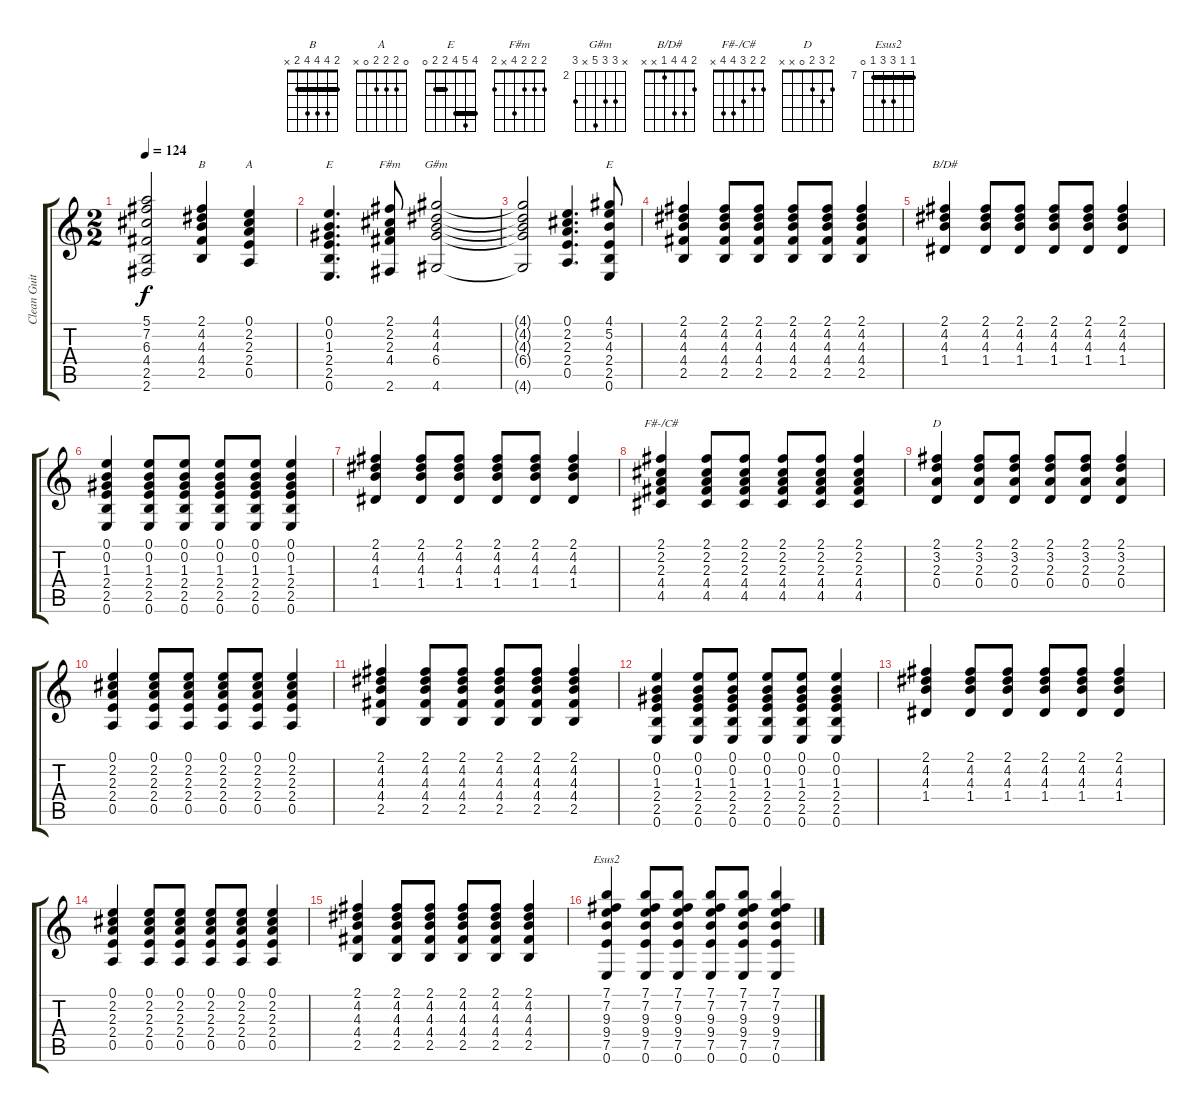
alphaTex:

\track ("Clean Guitar" "Clean Guit") {instrument acousticguitarsteel}
\staff {score tabs}
\tuning (E4 B3 G3 D3 A2 E2) {hide}
\chord ("B" 2 4 4 4 2 x) {barre 2}
\chord ("A" 0 2 2 2 0 x)
\chord ("E" 0 0 1 2 2 0)
\chord ("F#m" 2 2 2 4 x 2)
\chord ("G#m" x 4 4 6 x 4) {firstfret 2}
\chord ("E" 4 5 4 2 2 0) {barre (2 4)}
\chord ("B/D#" 2 4 4 1 x x)
\chord ("F#-/C#" 2 2 3 4 4 x)
\chord ("D" 2 3 2 0 x x)
\chord ("Esus2" 7 7 9 9 7 0) {firstfret 7 barre 7}
\ts (2 2)
\tempo 124
\clef g2
\ks c
(5.1{t} 7.2{t} 6.3{t} 4.4{t} 2.5{t} 2.6{t}).2{dy f} (2.1 4.2 4.3 4.4 2.5).4{ch "B"} (0.1 2.2 2.3 2.4 0.5).4{ch "A"} |
(0.1 0.2 1.3 2.4 2.5 0.6).4{d ch "E"} (2.1 2.2 2.3 4.4 2.6).8{ch "F#m"} (4.1 4.2 4.3 6.4 4.6).2{ch "G#m"} |
(4.1{t} 4.2{t} 4.3{t} 6.4{t} 4.6{t}).2 (0.1 2.2 2.3 2.4 0.5).4{d} (4.1 5.2 4.3 2.4 2.5 0.6).8{ch "E"} |
(2.1 4.2 4.3 4.4 2.5).4 (2.1 4.2 4.3 4.4 2.5).8 (2.1 4.2 4.3 4.4 2.5).8 (2.1 4.2 4.3 4.4 2.5).8 (2.1 4.2 4.3 4.4 2.5).8 (2.1 4.2 4.3 4.4 2.5).4 |
(2.1 4.2 4.3 1.4).4{ch "B/D#"} (2.1 4.2 4.3 1.4).8 (2.1 4.2 4.3 1.4).8 (2.1 4.2 4.3 1.4).8 (2.1 4.2 4.3 1.4).8 (2.1 4.2 4.3 1.4).4 |
(0.1 0.2 1.3 2.4 2.5 0.6).4 (0.1 0.2 1.3 2.4 2.5 0.6).8 (0.1 0.2 1.3 2.4 2.5 0.6).8 (0.1 0.2 1.3 2.4 2.5 0.6).8 (0.1 0.2 1.3 2.4 2.5 0.6).8 (0.1 0.2 1.3 2.4 2.5 0.6).4 |
(2.1 4.2 4.3 1.4).4 (2.1 4.2 4.3 1.4).8 (2.1 4.2 4.3 1.4).8 (2.1 4.2 4.3 1.4).8 (2.1 4.2 4.3 1.4).8 (2.1 4.2 4.3 1.4).4 |
(2.1 2.2 2.3 4.4 4.5).4{ch "F#-/C#"} (2.1 2.2 2.3 4.4 4.5).8 (2.1 2.2 2.3 4.4 4.5).8 (2.1 2.2 2.3 4.4 4.5).8 (2.1 2.2 2.3 4.4 4.5).8 (2.1 2.2 2.3 4.4 4.5).4 |
(2.1 3.2 2.3 0.4).4{ch "D"} (2.1 3.2 2.3 0.4).8 (2.1 3.2 2.3 0.4).8 (2.1 3.2 2.3 0.4).8 (2.1 3.2 2.3 0.4).8 (2.1 3.2 2.3 0.4).4 |
(0.1 2.2 2.3 2.4 0.5).4 (0.1 2.2 2.3 2.4 0.5).8 (0.1 2.2 2.3 2.4 0.5).8 (0.1 2.2 2.3 2.4 0.5).8 (0.1 2.2 2.3 2.4 0.5).8 (0.1 2.2 2.3 2.4 0.5).4 |
(2.1 4.2 4.3 4.4 2.5).4 (2.1 4.2 4.3 4.4 2.5).8 (2.1 4.2 4.3 4.4 2.5).8 (2.1 4.2 4.3 4.4 2.5).8 (2.1 4.2 4.3 4.4 2.5).8 (2.1 4.2 4.3 4.4 2.5).4 |
(0.1 0.2 1.3 2.4 2.5 0.6).4 (0.1 0.2 1.3 2.4 2.5 0.6).8 (0.1 0.2 1.3 2.4 2.5 0.6).8 (0.1 0.2 1.3 2.4 2.5 0.6).8 (0.1 0.2 1.3 2.4 2.5 0.6).8 (0.1 0.2 1.3 2.4 2.5 0.6).4 |
(2.1 4.2 4.3 1.4).4 (2.1 4.2 4.3 1.4).8 (2.1 4.2 4.3 1.4).8 (2.1 4.2 4.3 1.4).8 (2.1 4.2 4.3 1.4).8 (2.1 4.2 4.3 1.4).4 |
(0.1 2.2 2.3 2.4 0.5).4 (0.1 2.2 2.3 2.4 0.5).8 (0.1 2.2 2.3 2.4 0.5).8 (0.1 2.2 2.3 2.4 0.5).8 (0.1 2.2 2.3 2.4 0.5).8 (0.1 2.2 2.3 2.4 0.5).4 |
(2.1 4.2 4.3 4.4 2.5).4 (2.1 4.2 4.3 4.4 2.5).8 (2.1 4.2 4.3 4.4 2.5).8 (2.1 4.2 4.3 4.4 2.5).8 (2.1 4.2 4.3 4.4 2.5).8 (2.1 4.2 4.3 4.4 2.5).4 |
(7.1 7.2 9.3 9.4 7.5 0.6).4{ch "Esus2"} (7.1 7.2 9.3 9.4 7.5 0.6).8 (7.1 7.2 9.3 9.4 7.5 0.6).8 (7.1 7.2 9.3 9.4 7.5 0.6).8 (7.1 7.2 9.3 9.4 7.5 0.6).8 (7.1 7.2 9.3 9.4 7.5 0.6).4
